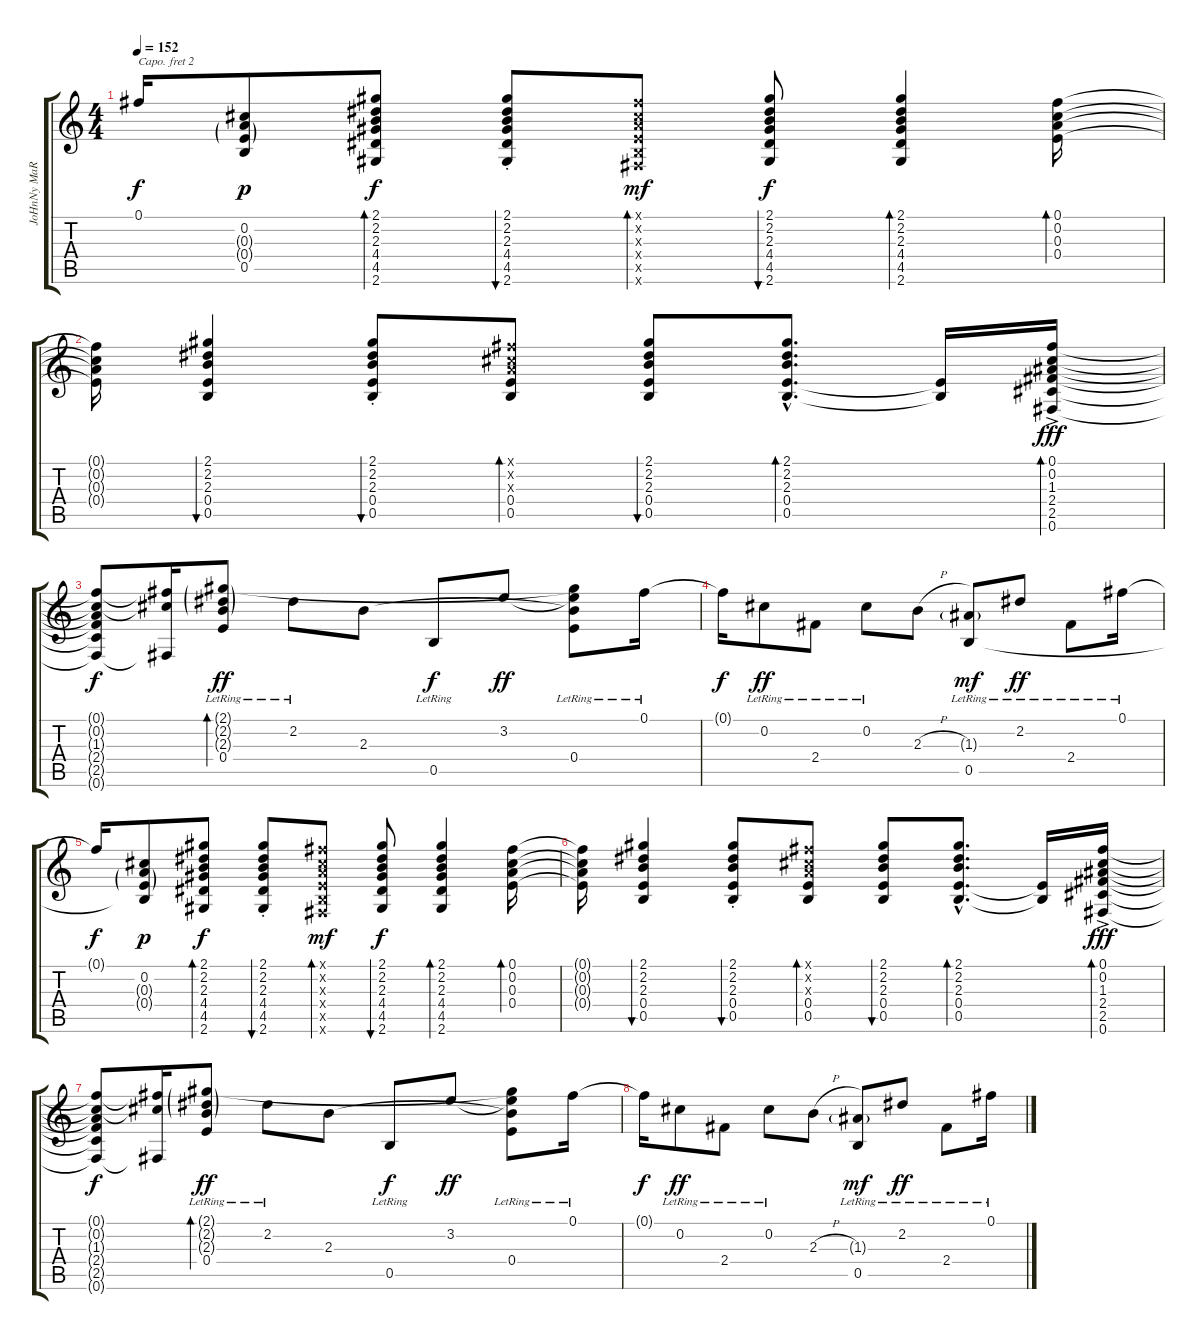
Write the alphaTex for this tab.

\track ("JoHnNy MaRR" "JoHnNy MaR") {instrument electricguitarclean}
\staff {score tabs}
\capo 2
\tuning (E4 B3 G3 D3 A2 E2) {hide}
\ts (4 4)
\tempo 152
\clef g2
\ks c
0.1{t}.16{dy f} (0.2 0.3{g} 0.4{g} 0.5{t}).8{dy p} (2.1 2.2 2.3 4.4 4.5 2.6).8{bd 30 dy f} (2.1{st} 2.2{st} 2.3{st} 4.4{st} 4.5{st} 2.6{st}).8{bu 30} (0.1{x} 0.2{x} 0.3{x} 0.4{x} 0.5{x} 0.6{x}).8{bd 30 dy mf} (2.1 2.2 2.3 4.4 4.5 2.6).8{bu 30 dy f} (2.1 2.2 2.3 4.4 4.5 2.6).4{bd 30} (0.1 0.2 0.3 0.4).16{bd 30} |
(0.1{t} 0.2{t} 0.3{t} 0.4{t}).16 (2.1 2.2 2.3 0.4 0.5).4{bu 30} (2.1{st} 2.2{st} 2.3{st} 0.4 0.5).8{bu 30} (0.1{x} 0.2{x} 0.3{x} 0.4 0.5).8{bd 30} (2.1 2.2 2.3 0.4 0.5).8{bu 30} (2.1{hac} 2.2{hac} 2.3{hac} 0.4{hac} 0.5{hac}).8{d bd 30} (0.4{t} 0.5{t}).16 (0.1{ac} 0.2 1.3 2.4 2.5 0.6).16{bd 30 dy fff} |
(0.1{t} 0.2{t} 1.3{t} 2.4{t} 2.5{t} 0.6{t}).8{dy f} (0.1{t} 0.2{t} 0.6{t}).16 (2.1{g lr} 2.2{g} 2.3{g} 0.4{lr}).8{bd 60 dy ff} 2.2{lr}.8 2.3.8 0.5{lr}.8{dy f} 3.2.8{dy ff} (2.1{t} 3.2{t} 2.3{t} 0.4{lr}).8 0.1{lr}.16 |
0.1{t}.16{dy f} 0.2{lr}.8{dy ff} 2.4{lr}.8 0.2{lr}.8 2.3{h}.8 (1.3{g lr} 0.5).8{dy mf} 2.2{lr}.8{dy ff} 2.4{lr}.8 0.1{lr}.16 |
0.1{t}.16{dy f} (0.2 0.3{g} 0.4{g} 0.5{t}).8{dy p} (2.1 2.2 2.3 4.4 4.5 2.6).8{bd 30 dy f} (2.1{st} 2.2{st} 2.3{st} 4.4{st} 4.5{st} 2.6{st}).8{bu 30} (0.1{x} 0.2{x} 0.3{x} 0.4{x} 0.5{x} 0.6{x}).8{bd 30 dy mf} (2.1 2.2 2.3 4.4 4.5 2.6).8{bu 30 dy f} (2.1 2.2 2.3 4.4 4.5 2.6).4{bd 30} (0.1 0.2 0.3 0.4).16{bd 30} |
(0.1{t} 0.2{t} 0.3{t} 0.4{t}).16 (2.1 2.2 2.3 0.4 0.5).4{bu 30} (2.1{st} 2.2{st} 2.3{st} 0.4 0.5).8{bu 30} (0.1{x} 0.2{x} 0.3{x} 0.4 0.5).8{bd 30} (2.1 2.2 2.3 0.4 0.5).8{bu 30} (2.1{hac} 2.2{hac} 2.3{hac} 0.4{hac} 0.5{hac}).8{d bd 30} (0.4{t} 0.5{t}).16 (0.1{ac} 0.2 1.3 2.4 2.5 0.6).16{bd 30 dy fff} |
(0.1{t} 0.2{t} 1.3{t} 2.4{t} 2.5{t} 0.6{t}).8{dy f} (0.1{t} 0.2{t} 0.6{t}).16 (2.1{g lr} 2.2{g} 2.3{g} 0.4{lr}).8{bd 60 dy ff} 2.2{lr}.8 2.3.8 0.5{lr}.8{dy f} 3.2.8{dy ff} (2.1{t} 3.2{t} 2.3{t} 0.4{lr}).8 0.1{lr}.16 |
0.1{t}.16{dy f} 0.2{lr}.8{dy ff} 2.4{lr}.8 0.2{lr}.8 2.3{h}.8 (1.3{g lr} 0.5).8{dy mf} 2.2{lr}.8{dy ff} 2.4{lr}.8 0.1{lr}.16
